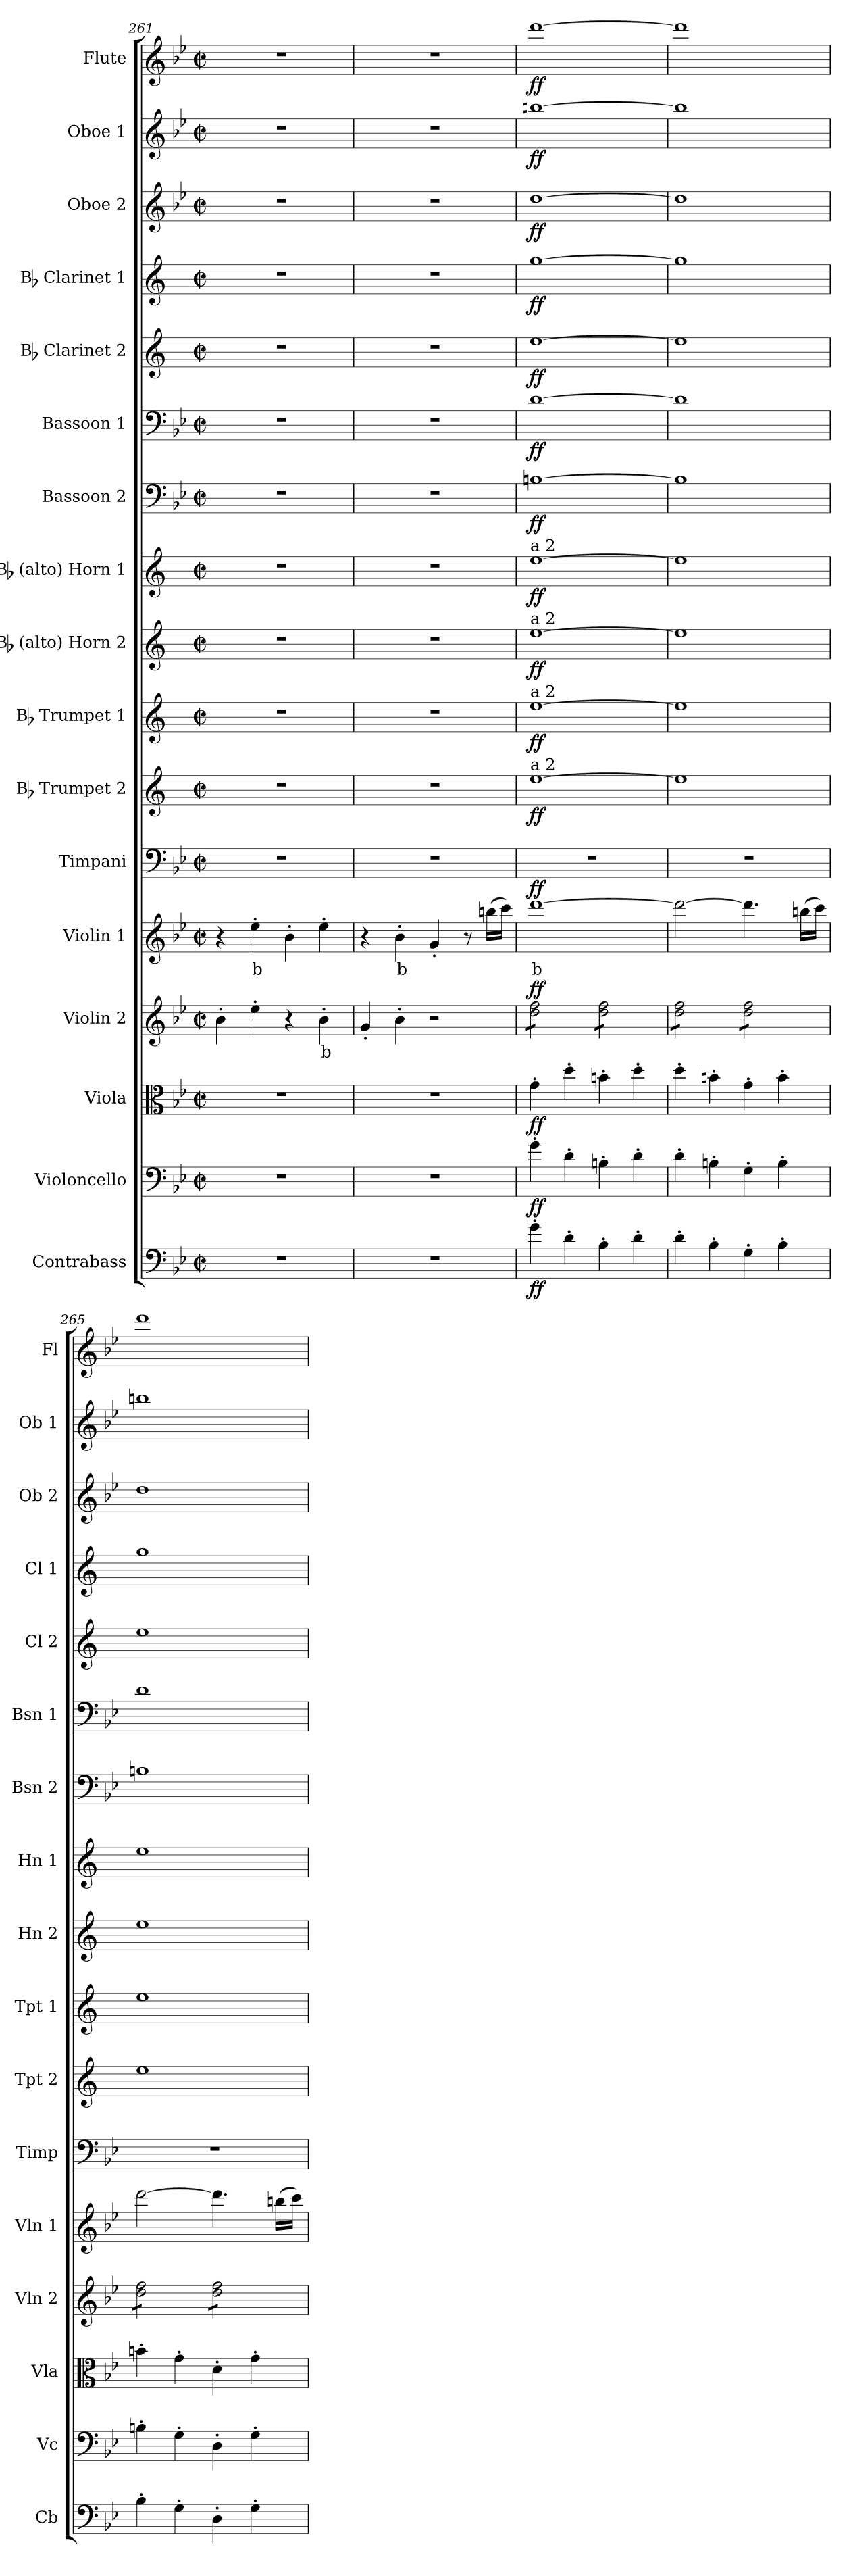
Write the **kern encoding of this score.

**kern	**dynam	**kern	**dynam	**kern	**dynam	**kern	**text	**dynam	**kern	**text	**dynam	**kern	**kern	**dynam	**kern	**dynam	**kern	**dynam	**kern	**dynam	**kern	**dynam	**kern	**dynam	**kern	**dynam	**kern	**dynam	**kern	**dynam	**kern	**dynam	**kern	**dynam
*part17	*part17	*part16	*part16	*part15	*part15	*part14	*part14	*part14	*part13	*part13	*part13	*part12	*part11	*part11	*part10	*part10	*part9	*part9	*part8	*part8	*part7	*part7	*part6	*part6	*part5	*part5	*part4	*part4	*part3	*part3	*part2	*part2	*part1	*part1
*staff17	*staff17	*staff16	*staff16	*staff15	*staff15	*staff14	*staff14	*staff14	*staff13	*staff13	*staff13	*staff12	*staff11	*staff11	*staff10	*staff10	*staff9	*staff9	*staff8	*staff8	*staff7	*staff7	*staff6	*staff6	*staff5	*staff5	*staff4	*staff4	*staff3	*staff3	*staff2	*staff2	*staff1	*staff1
*I"Contrabass	*	*I"Violoncello	*	*I"Viola	*	*I"Violin 2	*	*	*I"Violin 1	*	*	*I"Timpani	*I"Bb Trumpet 2	*	*I"Bb Trumpet 1	*	*I"Bb (alto) Horn 2	*	*I"Bb (alto) Horn 1	*	*I"Bassoon 2	*	*I"Bassoon 1	*	*I"Bb Clarinet 2	*	*I"Bb Clarinet 1	*	*I"Oboe 2	*	*I"Oboe 1	*	*I"Flute	*
*I'Cb	*	*I'Vc	*	*I'Vla	*	*I'Vln 2	*	*	*I'Vln 1	*	*	*I'Timp	*I'Tpt 2	*	*I'Tpt 1	*	*I'Hn 2	*	*I'Hn 1	*	*I'Bsn 2	*	*I'Bsn 1	*	*I'Cl 2	*	*I'Cl 1	*	*I'Ob 2	*	*I'Ob 1	*	*I'Fl	*
*clefF4	*	*clefF4	*	*clefC3	*	*clefG2	*	*	*clefG2	*	*	*clefF4	*clefG2	*	*clefG2	*	*clefG2	*	*clefG2	*	*clefF4	*	*clefF4	*	*clefG2	*	*clefG2	*	*clefG2	*	*clefG2	*	*clefG2	*
*ITrd7c12	*	*	*	*	*	*	*	*	*	*	*	*	*ITrd1c2	*	*ITrd1c2	*	*ITrd1c2	*	*ITrd1c2	*	*	*	*	*	*ITrd1c2	*	*ITrd1c2	*	*	*	*	*	*	*
*k[b-e-]	*	*k[b-e-]	*	*k[b-e-]	*	*k[b-e-]	*	*	*k[b-e-]	*	*	*k[b-e-]	*k[b-e-]	*	*k[b-e-]	*	*k[b-e-]	*	*k[b-e-]	*	*k[b-e-]	*	*k[b-e-]	*	*k[b-e-]	*	*k[b-e-]	*	*k[b-e-]	*	*k[b-e-]	*	*k[b-e-]	*
*M2/2	*	*M2/2	*	*M2/2	*	*M2/2	*	*	*M2/2	*	*	*M2/2	*M2/2	*	*M2/2	*	*M2/2	*	*M2/2	*	*M2/2	*	*M2/2	*	*M2/2	*	*M2/2	*	*M2/2	*	*M2/2	*	*M2/2	*
*met(c|)	*	*met(c|)	*	*met(c|)	*	*met(c|)	*	*	*met(c|)	*	*	*met(c|)	*met(c|)	*	*met(c|)	*	*met(c|)	*	*met(c|)	*	*met(c|)	*	*met(c|)	*	*met(c|)	*	*met(c|)	*	*met(c|)	*	*met(c|)	*	*met(c|)	*
=261	=261	=261	=261	=261	=261	=261	=261	=261	=261	=261	=261	=261	=261	=261	=261	=261	=261	=261	=261	=261	=261	=261	=261	=261	=261	=261	=261	=261	=261	=261	=261	=261	=261	=261
1r	.	1r	.	1r	.	4b-'\	.	.	4r	.	.	1r	1r	.	1r	.	1r	.	1r	.	1r	.	1r	.	1r	.	1r	.	1r	.	1r	.	1r	.
!	!	!	!	!	!	!	!	!	!	!LO:LY:b:color=#FF0000	!	!	!	!	!	!	!	!	!	!	!	!	!	!	!	!	!	!	!	!	!	!	!	!
.	.	.	.	.	.	4ee-'\	.	.	4ee-'\	b	.	.	.	.	.	.	.	.	.	.	.	.	.	.	.	.	.	.	.	.	.	.	.	.
.	.	.	.	.	.	4r	.	.	4b-'\	.	.	.	.	.	.	.	.	.	.	.	.	.	.	.	.	.	.	.	.	.	.	.	.	.
!	!	!	!	!	!	!	!LO:LY:b:color=#FF0000	!	!	!	!	!	!	!	!	!	!	!	!	!	!	!	!	!	!	!	!	!	!	!	!	!	!	!
.	.	.	.	.	.	4b-'\	b	.	4ee-'\	.	.	.	.	.	.	.	.	.	.	.	.	.	.	.	.	.	.	.	.	.	.	.	.	.
=262	=262	=262	=262	=262	=262	=262	=262	=262	=262	=262	=262	=262	=262	=262	=262	=262	=262	=262	=262	=262	=262	=262	=262	=262	=262	=262	=262	=262	=262	=262	=262	=262	=262	=262
1r	.	1r	.	1r	.	4g'/	.	.	4r	.	.	1r	1r	.	1r	.	1r	.	1r	.	1r	.	1r	.	1r	.	1r	.	1r	.	1r	.	1r	.
!	!	!	!	!	!	!	!	!	!	!LO:LY:b:color=#FF0000	!	!	!	!	!	!	!	!	!	!	!	!	!	!	!	!	!	!	!	!	!	!	!	!
.	.	.	.	.	.	4b-'\	.	.	4b-'\	b	.	.	.	.	.	.	.	.	.	.	.	.	.	.	.	.	.	.	.	.	.	.	.	.
.	.	.	.	.	.	2r	.	.	4g'/	.	.	.	.	.	.	.	.	.	.	.	.	.	.	.	.	.	.	.	.	.	.	.	.	.
.	.	.	.	.	.	.	.	.	8r	.	.	.	.	.	.	.	.	.	.	.	.	.	.	.	.	.	.	.	.	.	.	.	.	.
.	.	.	.	.	.	.	.	.	(16bbn\LL	.	.	.	.	.	.	.	.	.	.	.	.	.	.	.	.	.	.	.	.	.	.	.	.	.
.	.	.	.	.	.	.	.	.	16ccc\JJ)	.	.	.	.	.	.	.	.	.	.	.	.	.	.	.	.	.	.	.	.	.	.	.	.	.
=263	=263	=263	=263	=263	=263	=263	=263	=263	=263	=263	=263	=263	=263	=263	=263	=263	=263	=263	=263	=263	=263	=263	=263	=263	=263	=263	=263	=263	=263	=263	=263	=263	=263	=263
!	!	!	!	!	!	!	!	!	!	!	!	!	!	!	!	!	!	!	!LO:TX:a:t=a 2	!	!	!	!	!	!	!	!	!	!	!	!	!	!	!
!	!	!	!	!	!	!	!	!	!	!	!	!	!	!	!	!	!LO:TX:a:t=a 2	!	!	!	!	!	!	!	!	!	!	!	!	!	!	!	!	!
!	!	!	!	!	!	!	!	!	!	!	!	!	!	!	!LO:TX:a:t=a 2	!	!	!	!	!	!	!	!	!	!	!	!	!	!	!	!	!	!	!
!	!	!	!	!	!	!	!	!	!	!	!	!	!LO:TX:a:t=a 2	!	!	!	!	!	!	!	!	!	!	!	!	!	!	!	!	!	!	!	!	!
!	!LO:DY:b	!	!LO:DY:b	!	!LO:DY:b	!	!	!LO:DY:b	!	!LO:LY:b:color=#FF0000	!LO:DY:b	!	!	!LO:DY:b	!	!LO:DY:b	!	!LO:DY:b	!	!LO:DY:b	!	!LO:DY:b	!	!LO:DY:b	!	!LO:DY:b	!	!LO:DY:b	!	!LO:DY:b	!	!LO:DY:b	!	!LO:DY:b
*	*	*	*	*	*	*tremolo	*	*	*	*	*	*	*	*	*	*	*	*	*	*	*	*	*	*	*	*	*	*	*	*	*	*	*	*
4G'\	ff	4g'\	ff	4g'\	ff	8dd\ 8ff\L	.	ff	[1ddd	b	ff	1r	[1dd	ff	[1dd	ff	[1dd	ff	[1dd	ff	[1Bn	ff	[1d	ff	[1dd	ff	[1ff	ff	[1dd	ff	[1bbn	ff	[1ddd	ff
.	.	.	.	.	.	8dd\ 8ff\	.	.	.	.	.	.	.	.	.	.	.	.	.	.	.	.	.	.	.	.	.	.	.	.	.	.	.	.
4D'\	.	4d'\	.	4dd'\	.	8dd\ 8ff\	.	.	.	.	.	.	.	.	.	.	.	.	.	.	.	.	.	.	.	.	.	.	.	.	.	.	.	.
.	.	.	.	.	.	8dd\ 8ff\J	.	.	.	.	.	.	.	.	.	.	.	.	.	.	.	.	.	.	.	.	.	.	.	.	.	.	.	.
4BB-'\	.	4Bn'\	.	4bn'\	.	8dd\ 8ff\L	.	.	.	.	.	.	.	.	.	.	.	.	.	.	.	.	.	.	.	.	.	.	.	.	.	.	.	.
.	.	.	.	.	.	8dd\ 8ff\	.	.	.	.	.	.	.	.	.	.	.	.	.	.	.	.	.	.	.	.	.	.	.	.	.	.	.	.
4D'\	.	4d'\	.	4dd'\	.	8dd\ 8ff\	.	.	.	.	.	.	.	.	.	.	.	.	.	.	.	.	.	.	.	.	.	.	.	.	.	.	.	.
.	.	.	.	.	.	8dd\ 8ff\J	.	.	.	.	.	.	.	.	.	.	.	.	.	.	.	.	.	.	.	.	.	.	.	.	.	.	.	.
=264	=264	=264	=264	=264	=264	=264	=264	=264	=264	=264	=264	=264	=264	=264	=264	=264	=264	=264	=264	=264	=264	=264	=264	=264	=264	=264	=264	=264	=264	=264	=264	=264	=264	=264
4D'\	.	4d'\	.	4dd'\	.	8dd\ 8ff\L	.	.	2ddd\_	.	.	1r	1dd]	.	1dd]	.	1dd]	.	1dd]	.	1B]	.	1d]	.	1dd]	.	1ff]	.	1dd]	.	1bb]	.	1ddd]	.
.	.	.	.	.	.	8dd\ 8ff\	.	.	.	.	.	.	.	.	.	.	.	.	.	.	.	.	.	.	.	.	.	.	.	.	.	.	.	.
4BB-'\	.	4Bn'\	.	4bn'\	.	8dd\ 8ff\	.	.	.	.	.	.	.	.	.	.	.	.	.	.	.	.	.	.	.	.	.	.	.	.	.	.	.	.
.	.	.	.	.	.	8dd\ 8ff\J	.	.	.	.	.	.	.	.	.	.	.	.	.	.	.	.	.	.	.	.	.	.	.	.	.	.	.	.
4GG'\	.	4G'\	.	4g'\	.	8dd\ 8ff\L	.	.	4.ddd\]	.	.	.	.	.	.	.	.	.	.	.	.	.	.	.	.	.	.	.	.	.	.	.	.	.
.	.	.	.	.	.	8dd\ 8ff\	.	.	.	.	.	.	.	.	.	.	.	.	.	.	.	.	.	.	.	.	.	.	.	.	.	.	.	.
4BB-'\	.	4B'\	.	4b'\	.	8dd\ 8ff\	.	.	.	.	.	.	.	.	.	.	.	.	.	.	.	.	.	.	.	.	.	.	.	.	.	.	.	.
.	.	.	.	.	.	8dd\ 8ff\J	.	.	(16bbn\LL	.	.	.	.	.	.	.	.	.	.	.	.	.	.	.	.	.	.	.	.	.	.	.	.	.
.	.	.	.	.	.	.	.	.	16ccc\JJ)	.	.	.	.	.	.	.	.	.	.	.	.	.	.	.	.	.	.	.	.	.	.	.	.	.
!!LO:PB:g=z
=265	=265	=265	=265	=265	=265	=265	=265	=265	=265	=265	=265	=265	=265	=265	=265	=265	=265	=265	=265	=265	=265	=265	=265	=265	=265	=265	=265	=265	=265	=265	=265	=265	=265	=265
4BB-'\	.	4Bn'\	.	4bn'\	.	8dd\ 8ff\L	.	.	[2ddd\	.	.	1r	1dd	.	1dd	.	1dd	.	1dd	.	1Bn	.	1d	.	1dd	.	1ff	.	1dd	.	1bbn	.	1ddd	.
.	.	.	.	.	.	8dd\ 8ff\	.	.	.	.	.	.	.	.	.	.	.	.	.	.	.	.	.	.	.	.	.	.	.	.	.	.	.	.
4GG'\	.	4G'\	.	4g'\	.	8dd\ 8ff\	.	.	.	.	.	.	.	.	.	.	.	.	.	.	.	.	.	.	.	.	.	.	.	.	.	.	.	.
.	.	.	.	.	.	8dd\ 8ff\J	.	.	.	.	.	.	.	.	.	.	.	.	.	.	.	.	.	.	.	.	.	.	.	.	.	.	.	.
4DD'\	.	4D'\	.	4d'\	.	8dd\ 8ff\L	.	.	4.ddd\]	.	.	.	.	.	.	.	.	.	.	.	.	.	.	.	.	.	.	.	.	.	.	.	.	.
.	.	.	.	.	.	8dd\ 8ff\	.	.	.	.	.	.	.	.	.	.	.	.	.	.	.	.	.	.	.	.	.	.	.	.	.	.	.	.
4GG'\	.	4G'\	.	4g'\	.	8dd\ 8ff\	.	.	.	.	.	.	.	.	.	.	.	.	.	.	.	.	.	.	.	.	.	.	.	.	.	.	.	.
.	.	.	.	.	.	8dd\ 8ff\J	.	.	(16bbn\LL	.	.	.	.	.	.	.	.	.	.	.	.	.	.	.	.	.	.	.	.	.	.	.	.	.
*	*	*	*	*	*	*Xtremolo	*	*	*	*	*	*	*	*	*	*	*	*	*	*	*	*	*	*	*	*	*	*	*	*	*	*	*	*
.	.	.	.	.	.	.	.	.	16ccc\JJ)	.	.	.	.	.	.	.	.	.	.	.	.	.	.	.	.	.	.	.	.	.	.	.	.	.
=	=	=	=	=	=	=	=	=	=	=	=	=	=	=	=	=	=	=	=	=	=	=	=	=	=	=	=	=	=	=	=	=	=	=
*-	*-	*-	*-	*-	*-	*-	*-	*-	*-	*-	*-	*-	*-	*-	*-	*-	*-	*-	*-	*-	*-	*-	*-	*-	*-	*-	*-	*-	*-	*-	*-	*-	*-	*-
